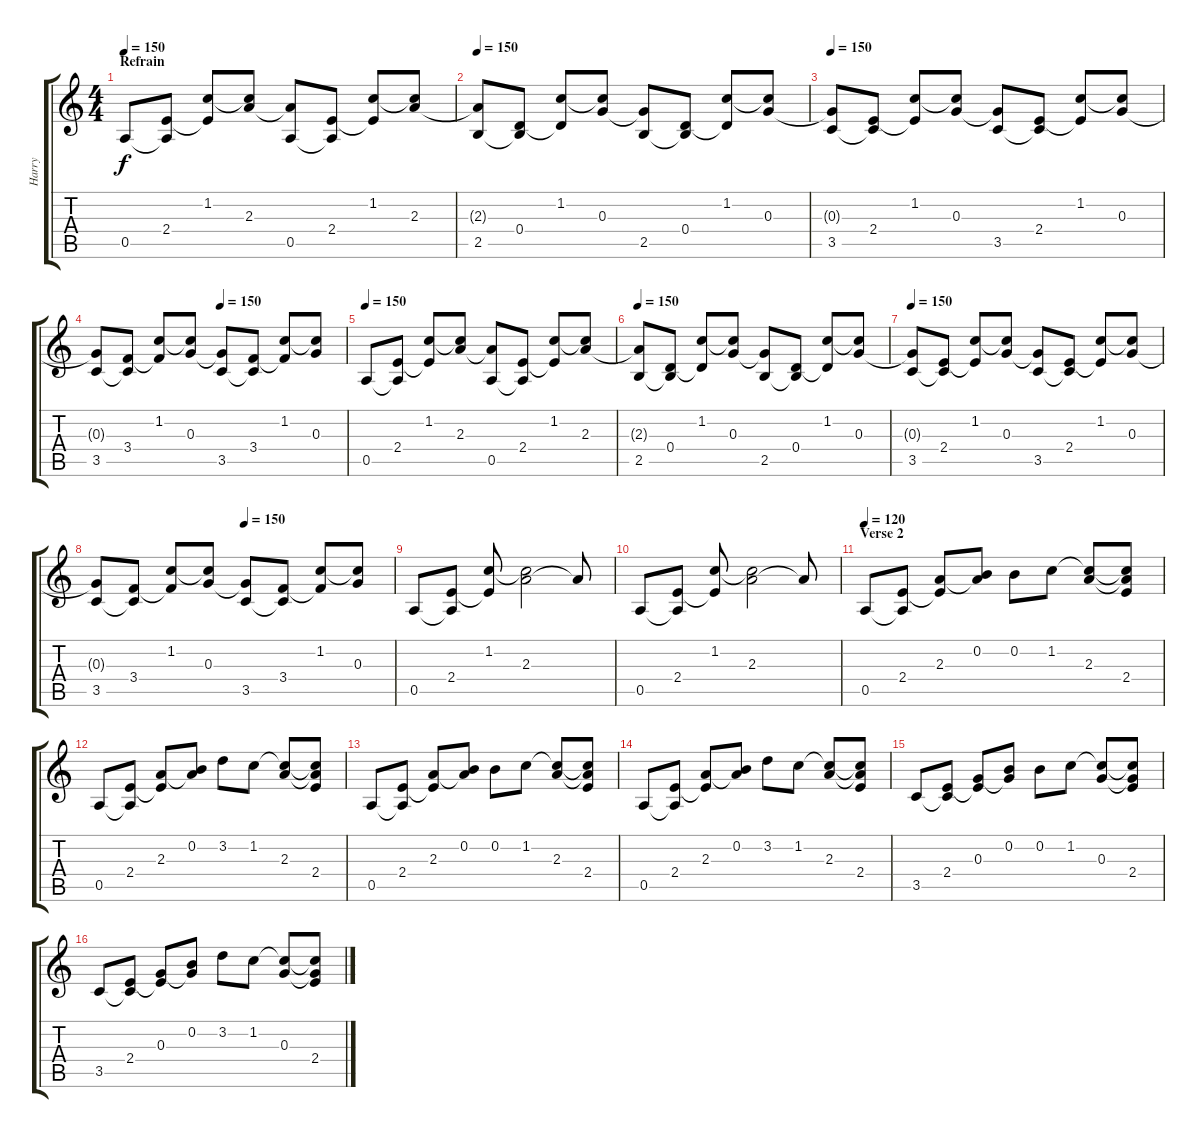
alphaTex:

\track ("Harry" "Harry") {instrument acousticguitarnylon}
\staff {score tabs}
\tuning (E4 B3 G3 D3 A2 E2) {hide}
\ts (4 4)
\section ("" "Refrain")
\tempo 150
\clef g2
\ks c
0.5.8{dy f} (2.4 0.5{t}).8 (1.2 2.4{t}).8 (1.2{t} 2.3).8 (2.3{t} 0.5).8 (2.4 0.5{t}).8 (1.2 2.4{t}).8 (1.2{t} 2.3).8 |
\tempo 150
(2.3{t} 2.5).8 (0.4 2.5{t}).8 (1.2 0.4{t}).8 (1.2{t} 0.3).8 (0.3{t} 2.5).8 (0.4 2.5{t}).8 (1.2 0.4{t}).8 (1.2{t} 0.3).8 |
\tempo 150
(0.3{t} 3.5).8 (2.4 3.5{t}).8 (1.2 2.4{t}).8 (1.2{t} 0.3).8 (0.3{t} 3.5).8 (2.4 3.5{t}).8 (1.2 2.4{t}).8 (1.2{t} 0.3).8 |
\tempo (150 0.5)
(0.3{t} 3.5).8 (3.4 3.5{t}).8 (1.2 3.4{t}).8 (1.2{t} 0.3).8 (0.3{t} 3.5).8 (3.4 3.5{t}).8 (1.2 3.4{t}).8 (1.2{t} 0.3).8 |
\tempo 150
0.5.8 (2.4 0.5{t}).8 (1.2 2.4{t}).8 (1.2{t} 2.3).8 (2.3{t} 0.5).8 (2.4 0.5{t}).8 (1.2 2.4{t}).8 (1.2{t} 2.3).8 |
\tempo 150
(2.3{t} 2.5).8 (0.4 2.5{t}).8 (1.2 0.4{t}).8 (1.2{t} 0.3).8 (0.3{t} 2.5).8 (0.4 2.5{t}).8 (1.2 0.4{t}).8 (1.2{t} 0.3).8 |
\tempo 150
(0.3{t} 3.5).8 (2.4 3.5{t}).8 (1.2 2.4{t}).8 (1.2{t} 0.3).8 (0.3{t} 3.5).8 (2.4 3.5{t}).8 (1.2 2.4{t}).8 (1.2{t} 0.3).8 |
\tempo (150 0.5)
(0.3{t} 3.5).8 (3.4 3.5{t}).8 (1.2 3.4{t}).8 (1.2{t} 0.3).8 (0.3{t} 3.5).8 (3.4 3.5{t}).8 (1.2 3.4{t}).8 (1.2{t} 0.3).8 |
0.5.8 (2.4 0.5{t}).8 (1.2 2.4{t}).8 (1.2{t} 2.3).2 2.3{t}.8 |
0.5.8 (2.4 0.5{t}).8 (1.2 2.4{t}).8 (1.2{t} 2.3).2 2.3{t}.8 |
\section ("" "Verse 2")
\tempo 120
0.5.8 (2.4 0.5{t}).8 (2.3 2.4{t}).8 (0.2 2.3{t}).8 0.2.8 1.2.8 (1.2{t} 2.3).8 (1.2{t} 2.3{t} 2.4).8 |
0.5.8 (2.4 0.5{t}).8 (2.3 2.4{t}).8 (0.2 2.3{t}).8 3.2.8 1.2.8 (1.2{t} 2.3).8 (1.2{t} 2.3{t} 2.4).8 |
0.5.8 (2.4 0.5{t}).8 (2.3 2.4{t}).8 (0.2 2.3{t}).8 0.2.8 1.2.8 (1.2{t} 2.3).8 (1.2{t} 2.3{t} 2.4).8 |
0.5.8 (2.4 0.5{t}).8 (2.3 2.4{t}).8 (0.2 2.3{t}).8 3.2.8 1.2.8 (1.2{t} 2.3).8 (1.2{t} 2.3{t} 2.4).8 |
3.5.8 (2.4 3.5{t}).8 (0.3 2.4{t}).8 (0.2 0.3{t}).8 0.2.8 1.2.8 (1.2{t} 0.3).8 (1.2{t} 0.3{t} 2.4).8 |
3.5.8 (2.4 3.5{t}).8 (0.3 2.4{t}).8 (0.2 0.3{t}).8 3.2.8 1.2.8 (1.2{t} 0.3).8 (1.2{t} 0.3{t} 2.4).8
